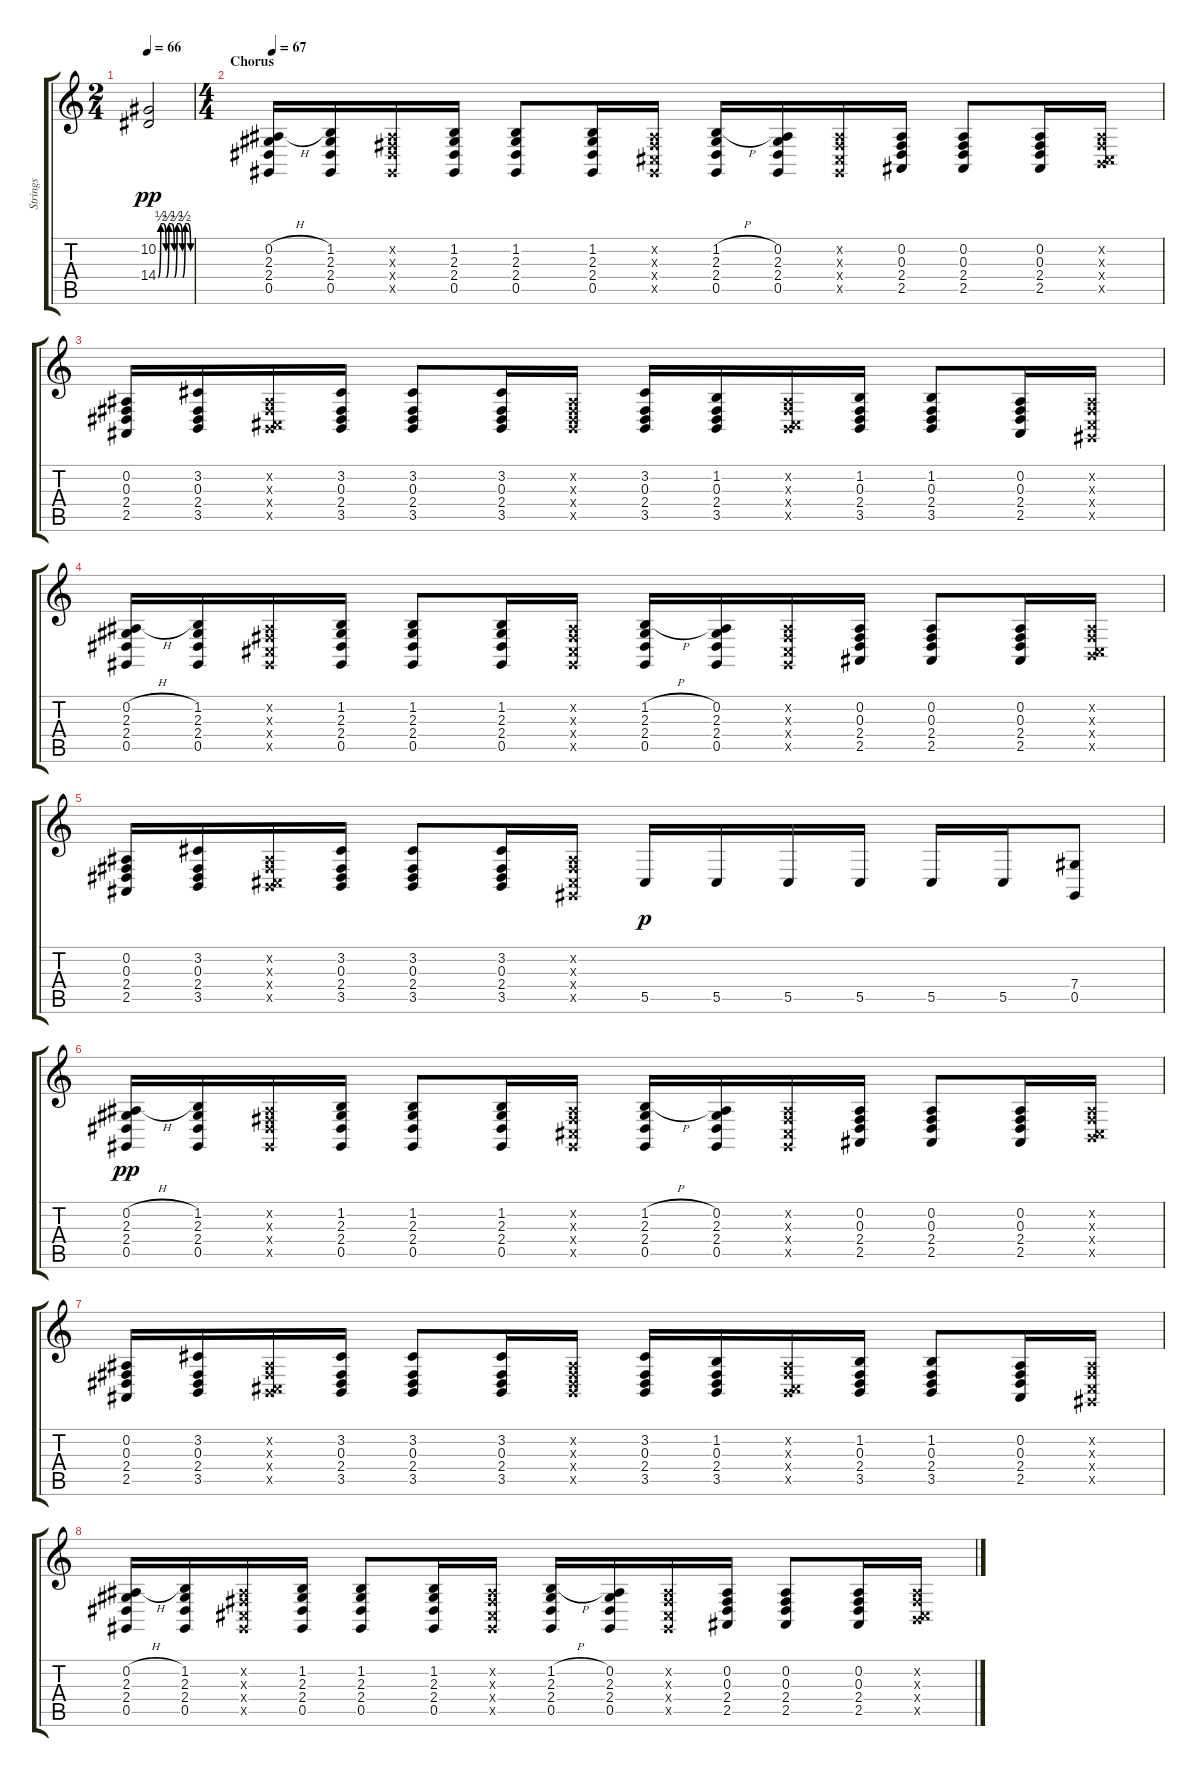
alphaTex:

\track ("Strings" "Strings") {instrument stringensemble1}
\staff {score tabs}
\tuning (Eb4 Bb3 Gb3 Db3 Ab2 Eb2) {hide}
\ts (2 4)
\tempo 66
\clef g2
\ks c
(10.2 14.4{be (custom 0 0 5 2 10 2 15 0 20 2 25 2 30 0 35 2 40 2 45 0 50 2 55 2 60 0)}).2{dy pp} |
\ts (4 4)
\section ("" "Chorus")
\tempo 67
(0.2{h} 2.3 2.4 0.5).16 (1.2 2.3 2.4 0.5).16 (0.2{x} 0.3{x} 2.4{x} 0.5{x}).16 (1.2 2.3 2.4 0.5).16 (1.2 2.3 2.4 0.5).8 (1.2 2.3 2.4 0.5).16 (0.2{x} 0.3{x} 0.4{x} 0.5{x}).16 (1.2{h} 2.3 2.4 0.5).16 (0.2 2.3 2.4 0.5).16 (0.2{x} 0.3{x} 0.4{x} 0.5{x}).16 (0.2 0.3 2.4 2.5).16 (0.2 0.3 2.4 2.5).8 (0.2 0.3 2.4 2.5).16 (0.2{x} 0.3{x} 0.4{x} 3.5{x}).16 |
(0.2 0.3 2.4 2.5).16 (3.2 0.3 2.4 3.5).16 (0.2{x} 0.3{x} 0.4{x} 3.5{x}).16 (3.2 0.3 2.4 3.5).16 (3.2 0.3 2.4 3.5).8 (3.2 0.3 2.4 3.5).16 (0.2{x} 0.3{x} 2.4{x} 3.5{x}).16 (3.2 0.3 2.4 3.5).16 (1.2 0.3 2.4 3.5).16 (0.2{x} 0.3{x} 0.4{x} 3.5{x}).16 (1.2 0.3 2.4 3.5).16 (1.2 0.3 2.4 3.5).8 (0.2 0.3 2.4 2.5).16 (0.2{x} 0.3{x} 0.4{x} 0.5{x}).16 |
(0.2{h} 2.3 2.4 0.5).16 (1.2 2.3 2.4 0.5).16 (0.2{x} 0.3{x} 0.4{x} 0.5{x}).16 (1.2 2.3 2.4 0.5).16 (1.2 2.3 2.4 0.5).8 (1.2 2.3 2.4 0.5).16 (0.2{x} 0.3{x} 0.4{x} 0.5{x}).16 (1.2{h} 2.3 2.4 0.5).16 (0.2 2.3 2.4 0.5).16 (0.2{x} 0.3{x} 0.4{x} 0.5{x}).16 (0.2 0.3 2.4 2.5).16 (0.2 0.3 2.4 2.5).8 (0.2 0.3 2.4 2.5).16 (0.2{x} 0.3{x} 0.4{x} 3.5{x}).16 |
(0.2 0.3 2.4 2.5).16 (3.2 0.3 2.4 3.5).16 (0.2{x} 0.3{x} 0.4{x} 3.5{x}).16 (3.2 0.3 2.4 3.5).16 (3.2 0.3 2.4 3.5).8 (3.2 0.3 2.4 3.5).16 (0.2{x} 0.3{x} 0.4{x} 0.5{x}).16 5.5.16{dy p} 5.5.16 5.5.16 5.5.16 5.5.16 5.5.16 (7.4 0.5).8 |
(0.2{h} 2.3 2.4 0.5).16{dy pp} (1.2 2.3 2.4 0.5).16 (0.2{x} 0.3{x} 2.4{x} 0.5{x}).16 (1.2 2.3 2.4 0.5).16 (1.2 2.3 2.4 0.5).8 (1.2 2.3 2.4 0.5).16 (0.2{x} 0.3{x} 0.4{x} 0.5{x}).16 (1.2{h} 2.3 2.4 0.5).16 (0.2 2.3 2.4 0.5).16 (0.2{x} 0.3{x} 0.4{x} 0.5{x}).16 (0.2 0.3 2.4 2.5).16 (0.2 0.3 2.4 2.5).8 (0.2 0.3 2.4 2.5).16 (0.2{x} 0.3{x} 0.4{x} 3.5{x}).16 |
(0.2 0.3 2.4 2.5).16 (3.2 0.3 2.4 3.5).16 (0.2{x} 0.3{x} 0.4{x} 3.5{x}).16 (3.2 0.3 2.4 3.5).16 (3.2 0.3 2.4 3.5).8 (3.2 0.3 2.4 3.5).16 (0.2{x} 0.3{x} 2.4{x} 3.5{x}).16 (3.2 0.3 2.4 3.5).16 (1.2 0.3 2.4 3.5).16 (0.2{x} 0.3{x} 0.4{x} 3.5{x}).16 (1.2 0.3 2.4 3.5).16 (1.2 0.3 2.4 3.5).8 (0.2 0.3 2.4 2.5).16 (0.2{x} 0.3{x} 0.4{x} 0.5{x}).16 |
(0.2{h} 2.3 2.4 0.5).16 (1.2 2.3 2.4 0.5).16 (0.2{x} 0.3{x} 0.4{x} 0.5{x}).16 (1.2 2.3 2.4 0.5).16 (1.2 2.3 2.4 0.5).8 (1.2 2.3 2.4 0.5).16 (0.2{x} 0.3{x} 0.4{x} 0.5{x}).16 (1.2{h} 2.3 2.4 0.5).16 (0.2 2.3 2.4 0.5).16 (0.2{x} 0.3{x} 0.4{x} 0.5{x}).16 (0.2 0.3 2.4 2.5).16 (0.2 0.3 2.4 2.5).8 (0.2 0.3 2.4 2.5).16 (0.2{x} 0.3{x} 0.4{x} 3.5{x}).16
